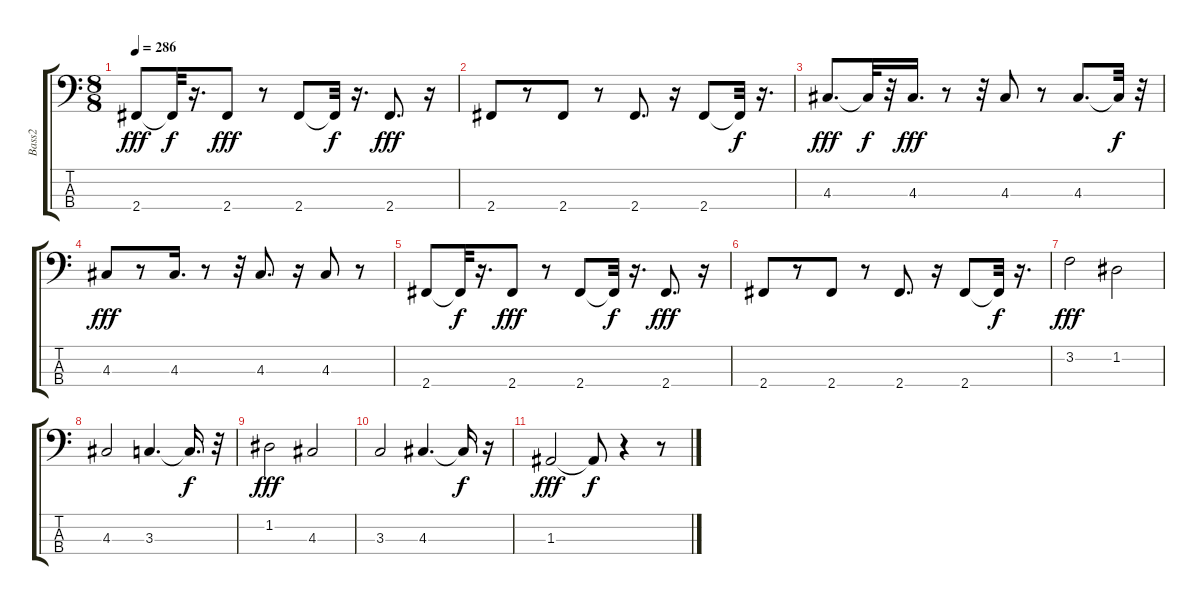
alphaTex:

\track ("Bass2" "Bass2") {instrument electricbasspick}
\staff {score tabs}
\tuning (G2 D2 A1 E1) {hide}
\ts (8 8)
\tempo 286
\clef f4
\ks c
2.4.8{dy fff} 2.4{t}.32{dy f} r.16{d} 2.4.8{dy fff} r.8 2.4.8 2.4{t}.32{dy f} r.16{d} 2.4.8{d dy fff} r.16 |
2.4.8 r.8 2.4.8 r.8 2.4.8{d} r.16 2.4.8 2.4{t}.32{dy f} r.16{d} |
4.3.8{d dy fff} 4.3{t}.32{dy f} r.32 4.3.16{d dy fff} r.8 r.32 4.3.8 r.8 4.3.8{d} 4.3{t}.32{dy f} r.32 |
4.3.8{dy fff} r.8 4.3.16{d} r.8 r.32 4.3.8{d} r.16 4.3.8 r.8 |
2.4.8 2.4{t}.32{dy f} r.16{d} 2.4.8{dy fff} r.8 2.4.8 2.4{t}.32{dy f} r.16{d} 2.4.8{d dy fff} r.16 |
2.4.8 r.8 2.4.8 r.8 2.4.8{d} r.16 2.4.8 2.4{t}.32{dy f} r.16{d} |
3.2.2{dy fff} 1.2.2 |
4.3.2 3.3.4{d} 3.3{t}.16{d dy f} r.32 |
1.2.2{dy fff} 4.3.2 |
3.3.2 4.3.4{d} 4.3{t}.16{dy f} r.16 |
1.3.2{dy fff} 1.3{t}.8{dy f} r.4 r.8
